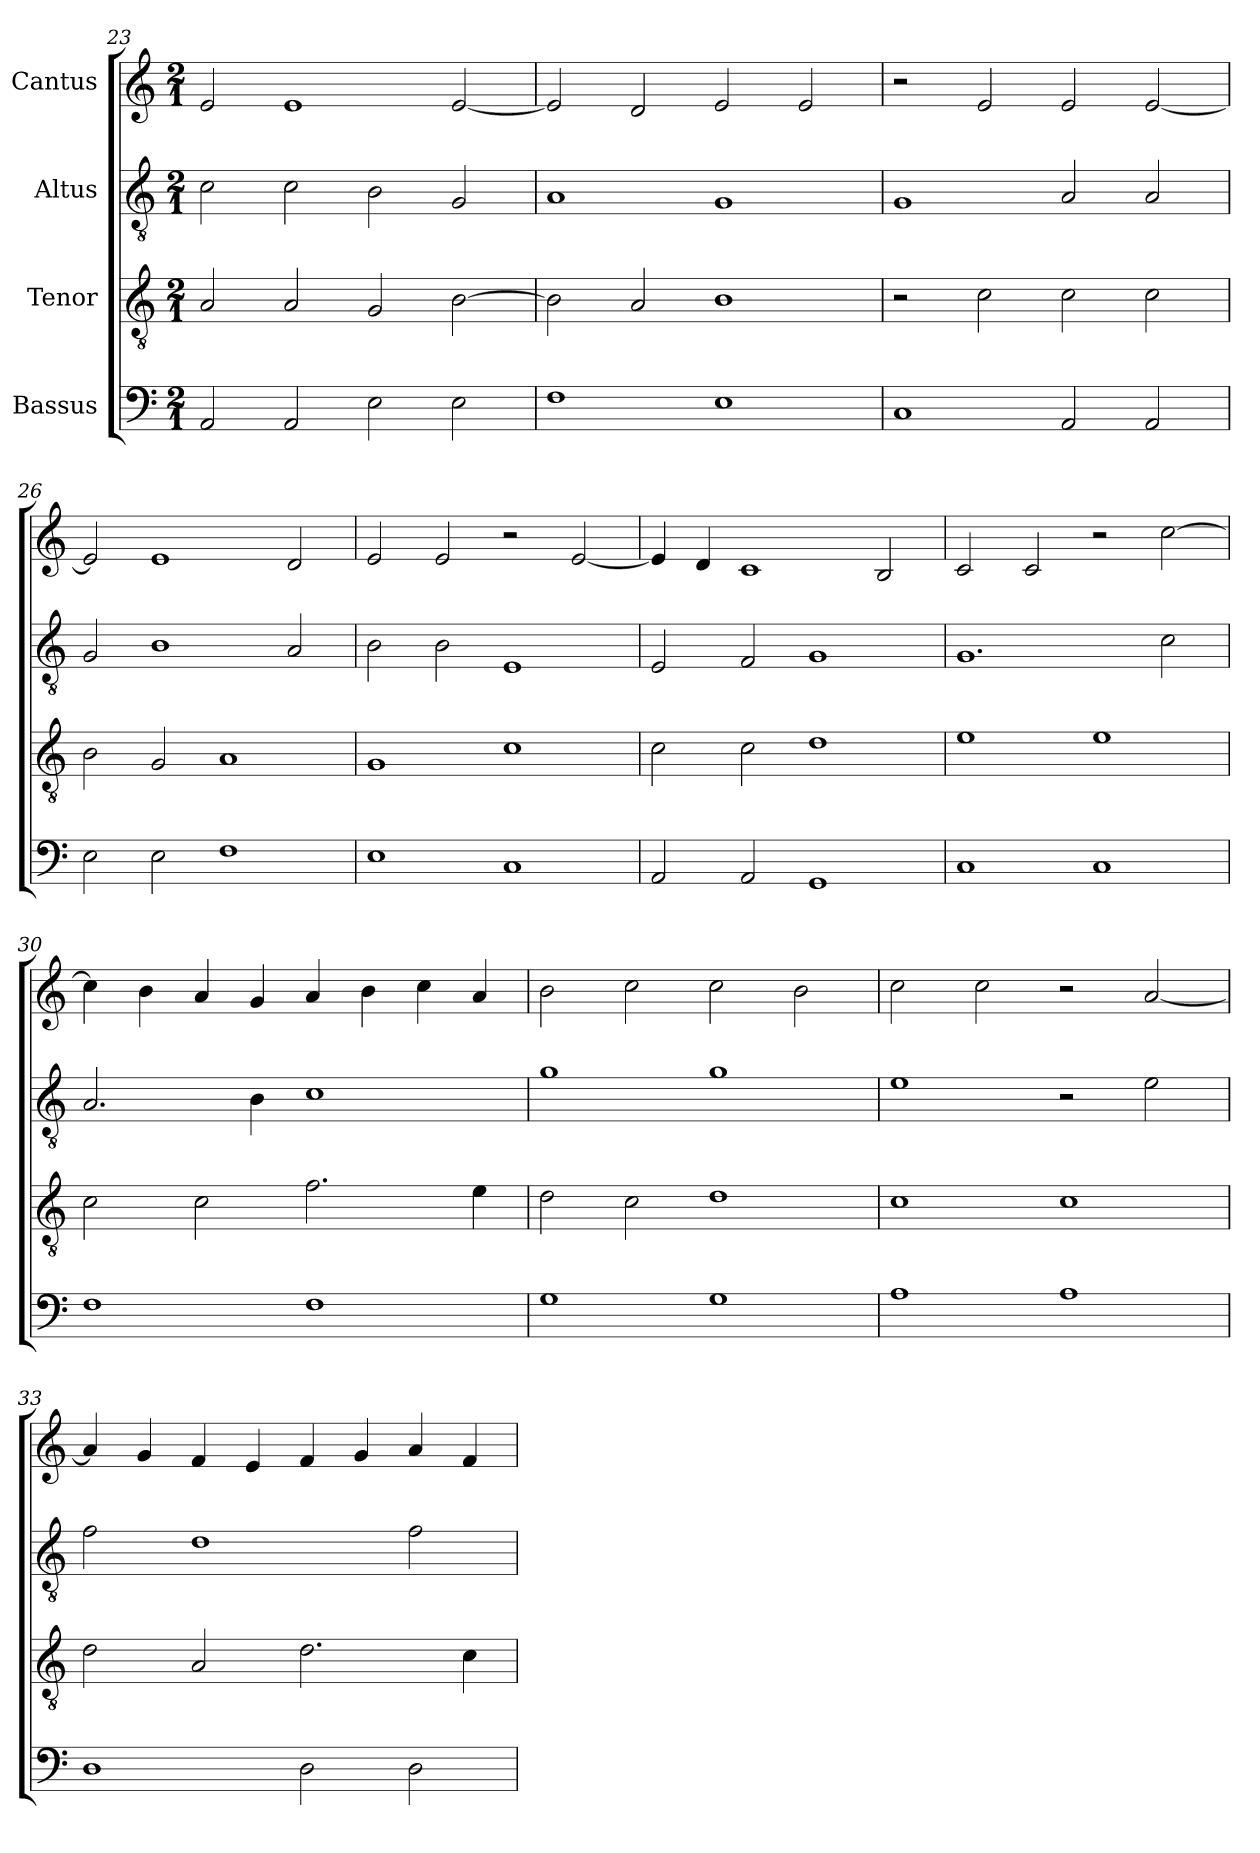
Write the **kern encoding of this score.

**kern	**kern	**kern	**kern
*part4	*part3	*part2	*part1
*staff4	*staff3	*staff2	*staff1
*I"Bassus	*I"Tenor	*I"Altus	*I"Cantus
*clefF4	*clefGv2	*clefGv2	*clefG2
*	*ITrd7c12	*ITrd7c12	*
*k[]	*k[]	*k[]	*k[]
*C:	*C:	*C:	*C:
*M2/1	*M2/1	*M2/1	*M2/1
=23	=23	=23	=23
2AAi/	2AAi/	2Ci\	2ei/
2AAi/	2AAi/	2Ci\	1ei
2Ei\	2GGi/	2BBi\	.
2Ei\	[>2BBi\	2GGi/	[<2ei/
=24	=24	=24	=24
1Fi	2BBi\]	1AAi	2ei/]
.	2AAi/	.	2di/
1Ei	1BBi	1GGi	2ei/
.	.	.	2ei/
=25	=25	=25	=25
1Ci	2r	1GGi	2r
.	2Ci\	.	2ei/
2AAi/	2Ci\	2AAi/	2ei/
2AAi/	2Ci\	2AAi/	[<2ei/
!!LO:PB:g=z
=26	=26	=26	=26
2Ei\	2BBi\	2GGi/	2ei/]
2Ei\	2GGi/	1BBi	1ei
1Fi	1AAi	.	.
.	.	2AAi/	2di/
=27	=27	=27	=27
1Ei	1GGi	2BBi\	2ei/
.	.	2BBi\	2ei/
1Ci	1Ci	1EEi	2r
.	.	.	[<2ei/
=28	=28	=28	=28
2AAi/	2Ci\	2EEi/	4ei/]
.	.	.	4di/
2AAi/	2Ci\	2FFi/	1ci
1GGi	1Di	1GGi	.
.	.	.	2Bi/
=29	=29	=29	=29
1Ci	1Ei	1.GGi	2ci/
.	.	.	2ci/
1Ci	1Ei	.	2r
.	.	2Ci\	[>2cci\
=30	=30	=30	=30
1Fi	2Ci\	2.AAi/	4cci\]
.	.	.	4bi\
.	2Ci\	.	4ai/
.	.	4BBi\	4gi/
1Fi	2.Fi\	1Ci	4ai/
.	.	.	4bi\
.	.	.	4cci\
.	4Ei\	.	4ai/
!!LO:LB:g=z
=31	=31	=31	=31
1Gi	2Di\	1Gi	2bi\
.	2Ci\	.	2cci\
1Gi	1Di	1Gi	2cci\
.	.	.	2bi\
=32	=32	=32	=32
1Ai	1Ci	1Ei	2cci\
.	.	.	2cci\
1Ai	1Ci	2r	2r
.	.	2Ei\	[<2ai/
=33	=33	=33	=33
1Di	2Di\	2Fi\	4ai/]
.	.	.	4gi/
.	2AAi/	1Di	4fi/
.	.	.	4ei/
2Di\	2.Di\	.	4fi/
.	.	.	4gi/
2Di\	.	2Fi\	4ai/
.	4Ci\	.	4fi/
=	=	=	=
*-	*-	*-	*-
